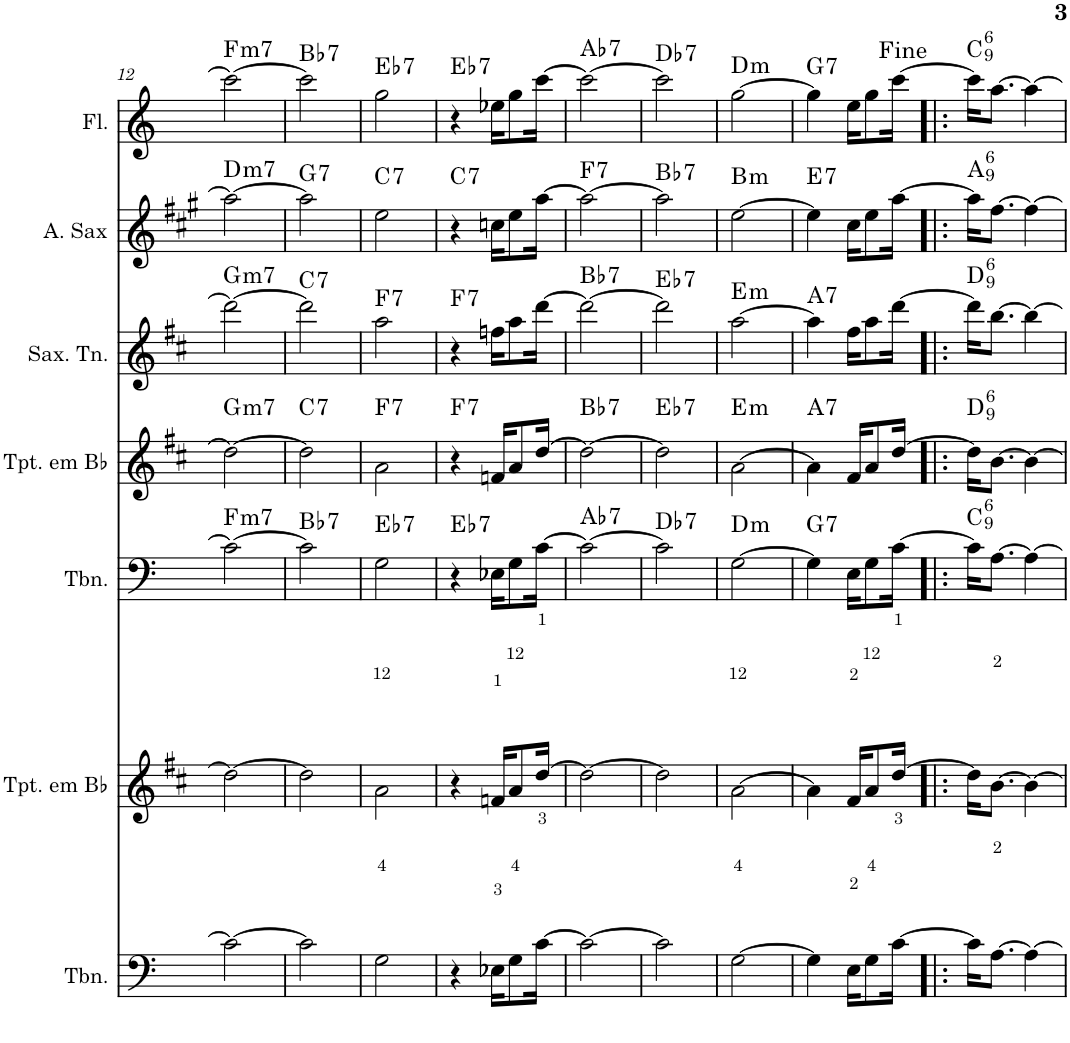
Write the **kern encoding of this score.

**kern	**kern	**kern	**harte	**kern	**harte	**kern	**harte	**kern	**harte	**kern	**harte
*part7	*part6	*part5	*part5	*part4	*part4	*part3	*part3	*part2	*part2	*part1	*part1
*staff7	*staff6	*staff5	*	*staff4	*	*staff3	*	*staff2	*	*staff1	*
*I"Trombone	*I"Trompete em Bb	*I"Trombone	*	*I"Trompete em Bb	*	*I"Saxofone Tenor	*	*I"Saxofone Alto	*	*I"Flauta Transversal	*
*I'Tbn.	*I'Tpt. em Bb	*I'Tbn.	*	*I'Tpt. em Bb	*	*I'Sax. Tn.	*	*	*	*I'Fl.	*
!!LO:PB:g=z
*clefF4	*clefG2	*clefF4	*	*clefG2	*	*clefG2	*	*clefG2	*	*clefG2	*
*	*Trd1c2	*	*	*Trd1c2	*	*Trd8c14	*	*Trd5c9	*	*	*
*k[]	*k[f#c#]	*k[]	*	*k[f#c#]	*	*k[f#c#]	*	*k[f#c#g#]	*	*k[]	*
*C:	*D:	*C:	*	*D:	*	*D:	*	*A:	*	*C:	*
*M2/4	*M2/4	*M2/4	*	*M2/4	*	*M2/4	*	*M2/4	*	*M2/4	*
=12	=12	=12	=12	=12	=12	=12	=12	=12	=12	=12	=12
!	!	!	!LO:H:kt=m7	!	!LO:H:kt=m7	!	!LO:H:kt=m7	!	!LO:H:kt=m7	!	!LO:H:kt=m7
2c\_	2dd\_	2c\_	F:min7	2dd\_	G:min7	2ddd\_	G:min7	2aa\_	D:min7	2ccc\_	F:min7
=13	=13	=13	=13	=13	=13	=13	=13	=13	=13	=13	=13
!	!	!	!LO:H:kt=7	!	!LO:H:kt=7	!	!LO:H:kt=7	!	!LO:H:kt=7	!	!LO:H:kt=7
2c\]	2dd\]	2c\]	Bb:7	2dd\]	C:7	2ddd\]	C:7	2aa\]	G:7	2ccc\]	Bb:7
=14	=14	=14	=14	=14	=14	=14	=14	=14	=14	=14	=14
!	!	!	!LO:H:kt=7	!	!LO:H:kt=7	!	!LO:H:kt=7	!	!LO:H:kt=7	!	!LO:H:kt=7
2G\	2a\	2G\	Eb:7	2a\	F:7	2aa\	F:7	2ee\	C:7	2gg\	Eb:7
=15	=15	=15	=15	=15	=15	=15	=15	=15	=15	=15	=15
!	!	!	!LO:H:kt=7	!	!LO:H:kt=7	!	!LO:H:kt=7	!	!LO:H:kt=7	!	!LO:H:kt=7
4r	4r	4r	Eb:7	4r	F:7	4r	F:7	4r	C:7	4r	Eb:7
16E-X\KL	16fn/KL	16E-X\KL	.	16fn/KL	.	16ffn\KL	.	16ccn\KL	.	16ee-X\KL	.
8G\	8a/	8G\	.	8a/	.	8aa\	.	8ee\	.	8gg\	.
[16c\Jk	[16dd/Jk	[16c\Jk	.	[16dd/Jk	.	[16ddd\Jk	.	[16aa\Jk	.	[16ccc\Jk	.
=16	=16	=16	=16	=16	=16	=16	=16	=16	=16	=16	=16
!	!	!	!LO:H:kt=7	!	!LO:H:kt=7	!	!LO:H:kt=7	!	!LO:H:kt=7	!	!LO:H:kt=7
2c\_	2dd\_	2c\_	Ab:7	2dd\_	Bb:7	2ddd\_	Bb:7	2aa\_	F:7	2ccc\_	Ab:7
=17	=17	=17	=17	=17	=17	=17	=17	=17	=17	=17	=17
!	!	!	!LO:H:kt=7	!	!LO:H:kt=7	!	!LO:H:kt=7	!	!LO:H:kt=7	!	!LO:H:kt=7
2c\]	2dd\]	2c\]	Db:7	2dd\]	Eb:7	2ddd\]	Eb:7	2aa\]	Bb:7	2ccc\]	Db:7
=18	=18	=18	=18	=18	=18	=18	=18	=18	=18	=18	=18
!	!	!	!LO:H:kt=m	!	!LO:H:kt=m	!	!LO:H:kt=m	!	!LO:H:kt=m	!	!LO:H:kt=m
[2G\	[2a\	[2G\	D:min	[2a\	E:min	[2aa\	E:min	[2ee\	B:min	[2gg\	D:min
=19	=19	=19	=19	=19	=19	=19	=19	=19	=19	=19	=19
!	!	!	!LO:H:kt=7	!	!LO:H:kt=7	!	!LO:H:kt=7	!	!LO:H:kt=7	!	!LO:H:kt=7
4G\]	4a\]	4G\]	G:7	4a\]	A:7	4aa\]	A:7	4ee\]	E:7	4gg\]	G:7
16E\KL	16f#/KL	16E\KL	.	16f#/KL	.	16ff#\KL	.	16cc#\KL	.	16ee\KL	.
8G\	8a/	8G\	.	8a/	.	8aa\	.	8ee\	.	8gg\	.
[16c\Jk	[16dd/Jk	[16c\Jk	.	[16dd/Jk	.	[16ddd\Jk	.	[16aa\Jk	.	[16ccc\Jk	.
=20!|:	=20!|:	=20!|:	=20!|:	=20!|:	=20!|:	=20!|:	=20!|:	=20!|:	=20!|:	=20!|:	=20!|:
!	!	!	!LO:H:kt=6	!	!LO:H:kt=6	!	!LO:H:kt=6	!	!LO:H:kt=6	!	!LO:H:kt=6
16c\KL]	16dd\KL]	16c\KL]	C:maj6(9)	16dd\KL]	D:maj6(9)	16ddd\KL]	D:maj6(9)	16aa\KL]	A:maj6(9)	16ccc\KL]	C:maj6(9)
[8.A\J	[8.b\J	[8.A\J	.	[8.b\J	.	[8.bb\J	.	[8.ff#\J	.	[8.aa\J	.
4A\_	4b\_	4A\_	.	4b\_	.	4bb\_	.	4ff#\_	.	4aa\_	.
=	=	=	=	=	=	=	=	=	=	=	=
*-	*-	*-	*-	*-	*-	*-	*-	*-	*-	*-	*-
